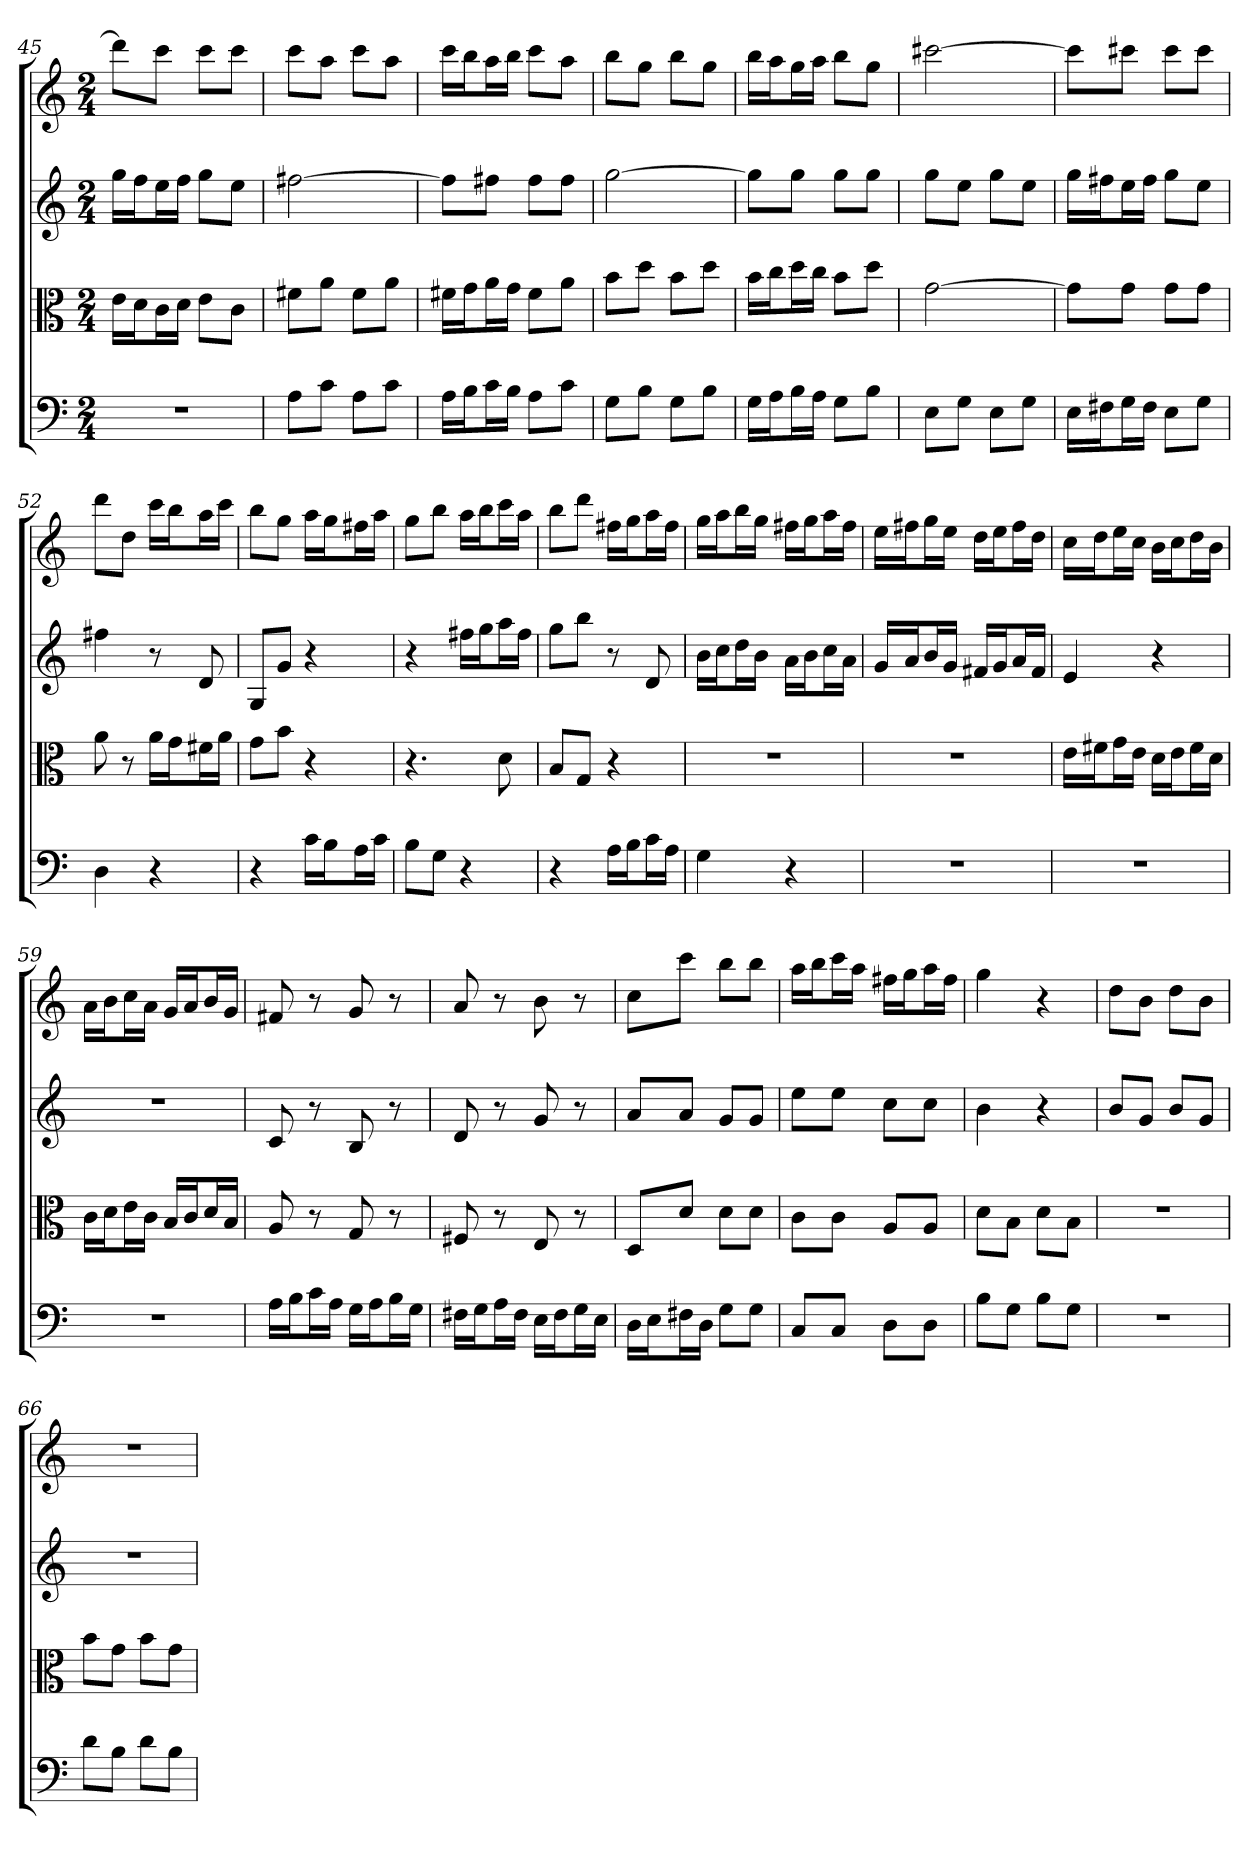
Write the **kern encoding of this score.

**kern	**kern	**kern	**kern
*part4	*part3	*part2	*part1
*staff4	*staff3	*staff2	*staff1
*clefF4	*clefC3	*	*
*k[]	*k[]	*k[]	*k[]
*C:	*C:	*C:	*C:
*M2/4	*M2/4	*M2/4	*M2/4
=45	=45	=45	=45
2r	16e\LL	16ggLL	8dddL]
.	16d\J	16ffJ	.
.	16c\L	16eeL	8cccJ
.	16d\JJ	16ffJJ	.
.	8e\L	8ggL	8cccL
.	8c\J	8eeJ	8cccJ
=46	=46	=46	=46
8A\L	8f#X\L	[2ff#X	8cccL
8c\J	8a\J	.	8aaJ
8A\L	8f#\L	.	8cccL
8c\J	8a\J	.	8aaJ
=47	=47	=47	=47
16A\LL	16f#X\LL	8ff#L]	16cccLL
16B\J	16g\J	.	16bbJ
16c\L	16a\L	8ff#XJ	16aaL
16B\JJ	16g\JJ	.	16bbJJ
8A\L	8f#\L	8ff#L	8cccL
8c\J	8a\J	8ff#J	8aaJ
=48	=48	=48	=48
8G\L	8b\L	[2gg	8bbL
8B\J	8dd\J	.	8ggJ
8G\L	8b\L	.	8bbL
8B\J	8dd\J	.	8ggJ
=49	=49	=49	=49
16G\LL	16b\LL	8ggL]	16bbLL
16A\J	16cc\J	.	16aaJ
16B\L	16dd\L	8ggJ	16ggL
16A\JJ	16cc\JJ	.	16aaJJ
8G\L	8b\L	8ggL	8bbL
8B\J	8dd\J	8ggJ	8ggJ
=50	=50	=50	=50
8E\L	[2g	8ggL	[2ccc#X
8G\J	.	8eeJ	.
8E\L	.	8ggL	.
8G\J	.	8eeJ	.
=51	=51	=51	=51
16E\LL	8g\L]	16ggLL	8ccc#L]
16F#X\J	.	16ff#XJ	.
16G\L	8g\J	16eeL	8ccc#XJ
16F#\JJ	.	16ff#JJ	.
8E\L	8g\L	8ggL	8ccc#L
8G\J	8g\J	8eeJ	8ccc#J
=52	=52	=52	=52
4D	8a	4ff#X	8dddL
.	8r	.	8ddJ
4r	16a\LL	8r	16cccLL
.	16g\J	.	16bbJ
.	16f#X\L	8d	16aaL
.	16a\JJ	.	16cccJJ
=53	=53	=53	=53
4r	8g\L	8GL	8bbL
.	8b\J	8gJ	8ggJ
16c\LL	4r	4r	16aaLL
16B\J	.	.	16ggJ
16A\L	.	.	16ff#XL
16c\JJ	.	.	16aaJJ
=54	=54	=54	=54
8B\L	4.r	4r	8ggL
8G\J	.	.	8bbJ
4r	.	16ff#XLL	16aaLL
.	.	16ggJ	16bbJ
.	8d	16aaL	16cccL
.	.	16ff#JJ	16aaJJ
=55	=55	=55	=55
4r	8B/L	8ggL	8bbL
.	8G/J	8bbJ	8dddJ
16A\LL	4r	8r	16ff#XLL
16B\J	.	.	16ggJ
16c\L	.	8d	16aaL
16A\JJ	.	.	16ff#JJ
=56	=56	=56	=56
4G	2r	16bLL	16ggLL
.	.	16ccJ	16aaJ
.	.	16ddL	16bbL
.	.	16bJJ	16ggJJ
4r	.	16aLL	16ff#XLL
.	.	16bJ	16ggJ
.	.	16ccL	16aaL
.	.	16aJJ	16ff#JJ
=57	=57	=57	=57
2r	2r	16gLL	16eeLL
.	.	16aJ	16ff#XJ
.	.	16bL	16ggL
.	.	16gJJ	16eeJJ
.	.	16f#XLL	16ddLL
.	.	16gJ	16eeJ
.	.	16aL	16ff#L
.	.	16f#JJ	16ddJJ
=58	=58	=58	=58
2r	16e\LL	4e	16ccLL
.	16f#X\J	.	16ddJ
.	16g\L	.	16eeL
.	16e\JJ	.	16ccJJ
.	16d\LL	4r	16bLL
.	16e\J	.	16ccJ
.	16f#\L	.	16ddL
.	16d\JJ	.	16bJJ
=59	=59	=59	=59
2r	16c\LL	2r	16aLL
.	16d\J	.	16bJ
.	16e\L	.	16ccL
.	16c\JJ	.	16aJJ
.	16B/LL	.	16gLL
.	16c/J	.	16aJ
.	16d/L	.	16bL
.	16B/JJ	.	16gJJ
=60	=60	=60	=60
16A\LL	8A	8c	8f#X
16B\J	.	.	.
16c\L	8r	8r	8r
16A\JJ	.	.	.
16G\LL	8G	8B	8g
16A\J	.	.	.
16B\L	8r	8r	8r
16G\JJ	.	.	.
=61	=61	=61	=61
16F#X\LL	8F#X	8d	8a
16G\J	.	.	.
16A\L	8r	8r	8r
16F#\JJ	.	.	.
16E\LL	8E	8g	8b
16F#\J	.	.	.
16G\L	8r	8r	8r
16E\JJ	.	.	.
=62	=62	=62	=62
16D\LL	8D/L	8aL	8ccL
16E\J	.	.	.
16F#X\L	8d/J	8aJ	8cccJ
16D\JJ	.	.	.
8G\L	8d\L	8gL	8bbL
8G\J	8d\J	8gJ	8bbJ
=63	=63	=63	=63
8C/L	8c\L	8eeL	16aaLL
.	.	.	16bbJ
8C/J	8c\J	8eeJ	16cccL
.	.	.	16aaJJ
8D\L	8A/L	8ccL	16ff#XLL
.	.	.	16ggJ
8D\J	8A/J	8ccJ	16aaL
.	.	.	16ff#JJ
=64	=64	=64	=64
8B\L	8d\L	4b	4gg
8G\J	8B\J	.	.
8B\L	8d\L	4r	4r
8G\J	8B\J	.	.
=65	=65	=65	=65
2r	2r	8bL	8ddL
.	.	8gJ	8bJ
.	.	8bL	8ddL
.	.	8gJ	8bJ
=66	=66	=66	=66
8d\L	8b\L	2r	2r
8B\J	8g\J	.	.
8d\L	8b\L	.	.
8B\J	8g\J	.	.
=	=	=	=
*-	*-	*-	*-
